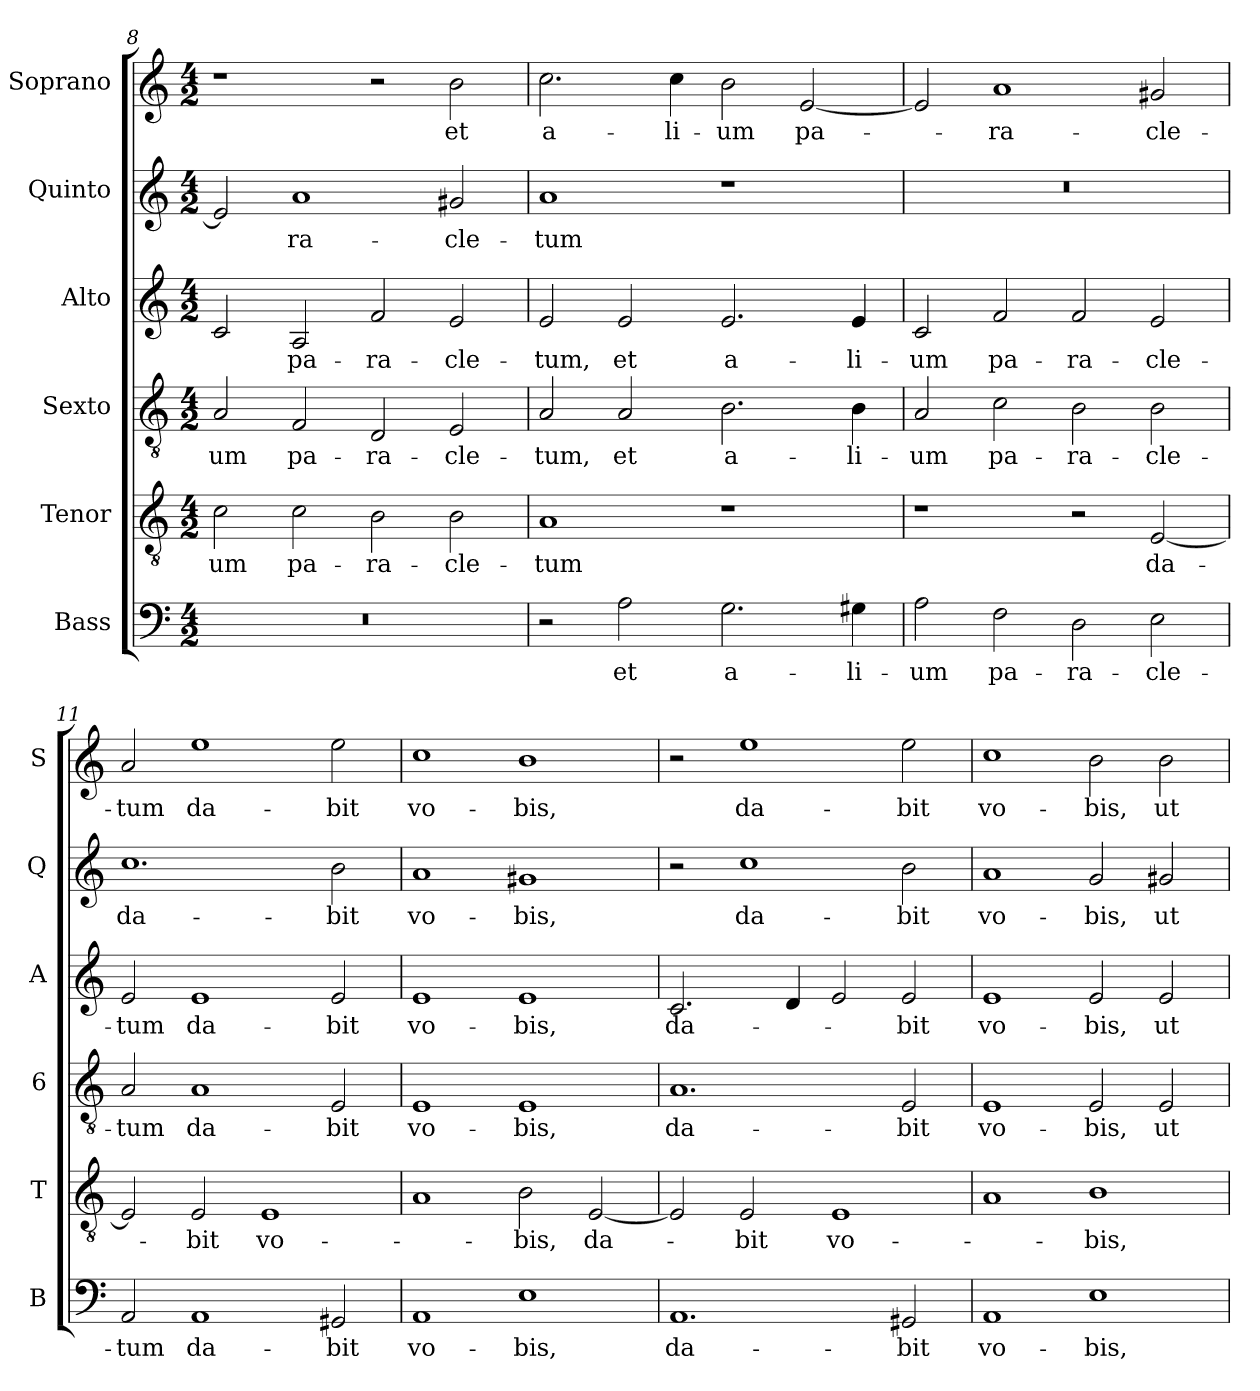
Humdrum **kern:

**kern	**text	**kern	**text	**kern	**text	**kern	**text	**kern	**text	**kern	**text
*part6	*part6	*part5	*part5	*part4	*part4	*part3	*part3	*part2	*part2	*part1	*part1
*staff6	*staff6	*staff5	*staff5	*staff4	*staff4	*staff3	*staff3	*staff2	*staff2	*staff1	*staff1
*I"Bass	*	*I"Tenor	*	*I"Sexto	*	*I"Alto	*	*I"Quinto	*	*I"Soprano	*
*I'B	*	*I'T	*	*I'6	*	*I'A	*	*I'Q	*	*I'S	*
*clefF4	*	*clefGv2	*	*clefGv2	*	*clefG2	*	*clefG2	*	*clefG2	*
*k[]	*	*k[]	*	*k[]	*	*k[]	*	*k[]	*	*k[]	*
*C:	*	*C:	*	*C:	*	*C:	*	*C:	*	*C:	*
*M4/2	*	*M4/2	*	*M4/2	*	*M4/2	*	*M4/2	*	*M4/2	*
=8	=8	=8	=8	=8	=8	=8	=8	=8	=8	=8	=8
!	!	!	!LO:LY:b	!	!LO:LY:b	!	!	!	!	!	!
0r	.	2c\	-um	2A/	-um	2c/	.	2e/]	.	1r	.
!	!	!	!LO:LY:b	!	!LO:LY:b	!	!LO:LY:b	!	!LO:LY:b	!	!
.	.	2c\	pa-	2F/	pa-	2A/	pa-	1a	-ra-	.	.
!	!	!	!LO:LY:b	!	!LO:LY:b	!	!LO:LY:b	!	!	!	!
.	.	2B\	-ra-	2D/	-ra-	2f/	-ra-	.	.	2r	.
!	!	!	!LO:LY:b	!	!LO:LY:b	!	!LO:LY:b	!	!LO:LY:b	!	!LO:LY:b
.	.	2B\	-cle-	2E/	-cle-	2e/	-cle-	2g#X/	-cle-	2b\	et
!!LO:PB:g=z
=9	=9	=9	=9	=9	=9	=9	=9	=9	=9	=9	=9
!	!	!	!LO:LY:b	!	!LO:LY:b	!	!LO:LY:b	!	!LO:LY:b	!	!LO:LY:b
2r	.	1A	-tum	2A/	-tum,	2e/	-tum,	1a	-tum	2.cc\	a-
!	!LO:LY:b	!	!	!	!LO:LY:b	!	!LO:LY:b	!	!	!	!
2A\	et	.	.	2A/	et	2e/	et	.	.	.	.
!	!	!	!	!	!	!	!	!	!	!	!LO:LY:b
.	.	.	.	.	.	.	.	.	.	4cc\	-li-
!	!LO:LY:b	!	!	!	!LO:LY:b	!	!LO:LY:b	!	!	!	!LO:LY:b
2.G\	a-	1r	.	2.B\	a-	2.e/	a-	1r	.	2b\	-um
!	!	!	!	!	!	!	!	!	!	!	!LO:LY:b
.	.	.	.	.	.	.	.	.	.	[2e/	pa-
!	!LO:LY:b	!	!	!	!LO:LY:b	!	!LO:LY:b	!	!	!	!
4G#X\	-li-	.	.	4B\	-li-	4e/	-li-	.	.	.	.
=10	=10	=10	=10	=10	=10	=10	=10	=10	=10	=10	=10
!	!LO:LY:b	!	!	!	!LO:LY:b	!	!LO:LY:b	!	!	!	!
2A\	-um	1r	.	2A/	-um	2c/	-um	0r	.	2e/]	.
!	!LO:LY:b	!	!	!	!LO:LY:b	!	!LO:LY:b	!	!	!	!LO:LY:b
2F\	pa-	.	.	2c\	pa-	2f/	pa-	.	.	1a	-ra-
!	!LO:LY:b	!	!	!	!LO:LY:b	!	!LO:LY:b	!	!	!	!
2D\	-ra-	2r	.	2B\	-ra-	2f/	-ra-	.	.	.	.
!	!LO:LY:b	!	!LO:LY:b	!	!LO:LY:b	!	!LO:LY:b	!	!	!	!LO:LY:b
2E\	-cle-	[2E/	da-	2B\	-cle-	2e/	-cle-	.	.	2g#X/	-cle-
=11	=11	=11	=11	=11	=11	=11	=11	=11	=11	=11	=11
!	!LO:LY:b	!	!	!	!LO:LY:b	!	!LO:LY:b	!	!LO:LY:b	!	!LO:LY:b
2AA/	-tum	2E/]	.	2A/	-tum	2e/	-tum	1.cc	da-	2a/	-tum
!	!LO:LY:b	!	!LO:LY:b	!	!LO:LY:b	!	!LO:LY:b	!	!	!	!LO:LY:b
1AA	da-	2E/	-bit	1A	da-	1e	da-	.	.	1ee	da-
!	!	!	!LO:LY:b	!	!	!	!	!	!	!	!
.	.	1E	vo-	.	.	.	.	.	.	.	.
!	!LO:LY:b	!	!	!	!LO:LY:b	!	!LO:LY:b	!	!LO:LY:b	!	!LO:LY:b
2GG#X/	-bit	.	.	2E/	-bit	2e/	-bit	2b\	-bit	2ee\	-bit
=12	=12	=12	=12	=12	=12	=12	=12	=12	=12	=12	=12
!	!LO:LY:b	!	!	!	!LO:LY:b	!	!LO:LY:b	!	!LO:LY:b	!	!LO:LY:b
1AA	vo-	1A	.	1E	vo-	1e	vo-	1a	vo-	1cc	vo-
!	!LO:LY:b	!	!LO:LY:b	!	!LO:LY:b	!	!LO:LY:b	!	!LO:LY:b	!	!LO:LY:b
1E	-bis,	2B\	-bis,	1E	-bis,	1e	-bis,	1g#X	-bis,	1b	-bis,
!	!	!	!LO:LY:b	!	!	!	!	!	!	!	!
.	.	[2E/	da-	.	.	.	.	.	.	.	.
!!LO:LB:g=z
=13	=13	=13	=13	=13	=13	=13	=13	=13	=13	=13	=13
!	!LO:LY:b	!	!	!	!LO:LY:b	!	!LO:LY:b	!	!	!	!
1.AA	da-	2E/]	.	1.A	da-	2.c/	da-	2r	.	2r	.
!	!	!	!LO:LY:b	!	!	!	!	!	!LO:LY:b	!	!LO:LY:b
.	.	2E/	-bit	.	.	.	.	1cc	da-	1ee	da-
.	.	.	.	.	.	4d/	.	.	.	.	.
!	!	!	!LO:LY:b	!	!	!	!	!	!	!	!
.	.	1E	vo-	.	.	2e/	.	.	.	.	.
!	!LO:LY:b	!	!	!	!LO:LY:b	!	!LO:LY:b	!	!LO:LY:b	!	!LO:LY:b
2GG#X/	-bit	.	.	2E/	-bit	2e/	-bit	2b\	-bit	2ee\	-bit
=14	=14	=14	=14	=14	=14	=14	=14	=14	=14	=14	=14
!	!LO:LY:b	!	!	!	!LO:LY:b	!	!LO:LY:b	!	!LO:LY:b	!	!LO:LY:b
1AA	vo-	1A	.	1E	vo-	1e	vo-	1a	vo-	1cc	vo-
!	!LO:LY:b	!	!LO:LY:b	!	!LO:LY:b	!	!LO:LY:b	!	!LO:LY:b	!	!LO:LY:b
1E	-bis,	1B	-bis,	2E/	-bis,	2e/	-bis,	2g/	-bis,	2b\	-bis,
!	!	!	!	!	!LO:LY:b	!	!LO:LY:b	!	!LO:LY:b	!	!LO:LY:b
.	.	.	.	2E/	ut	2e/	ut	2g#X/	ut	2b\	ut
=	=	=	=	=	=	=	=	=	=	=	=
*-	*-	*-	*-	*-	*-	*-	*-	*-	*-	*-	*-
